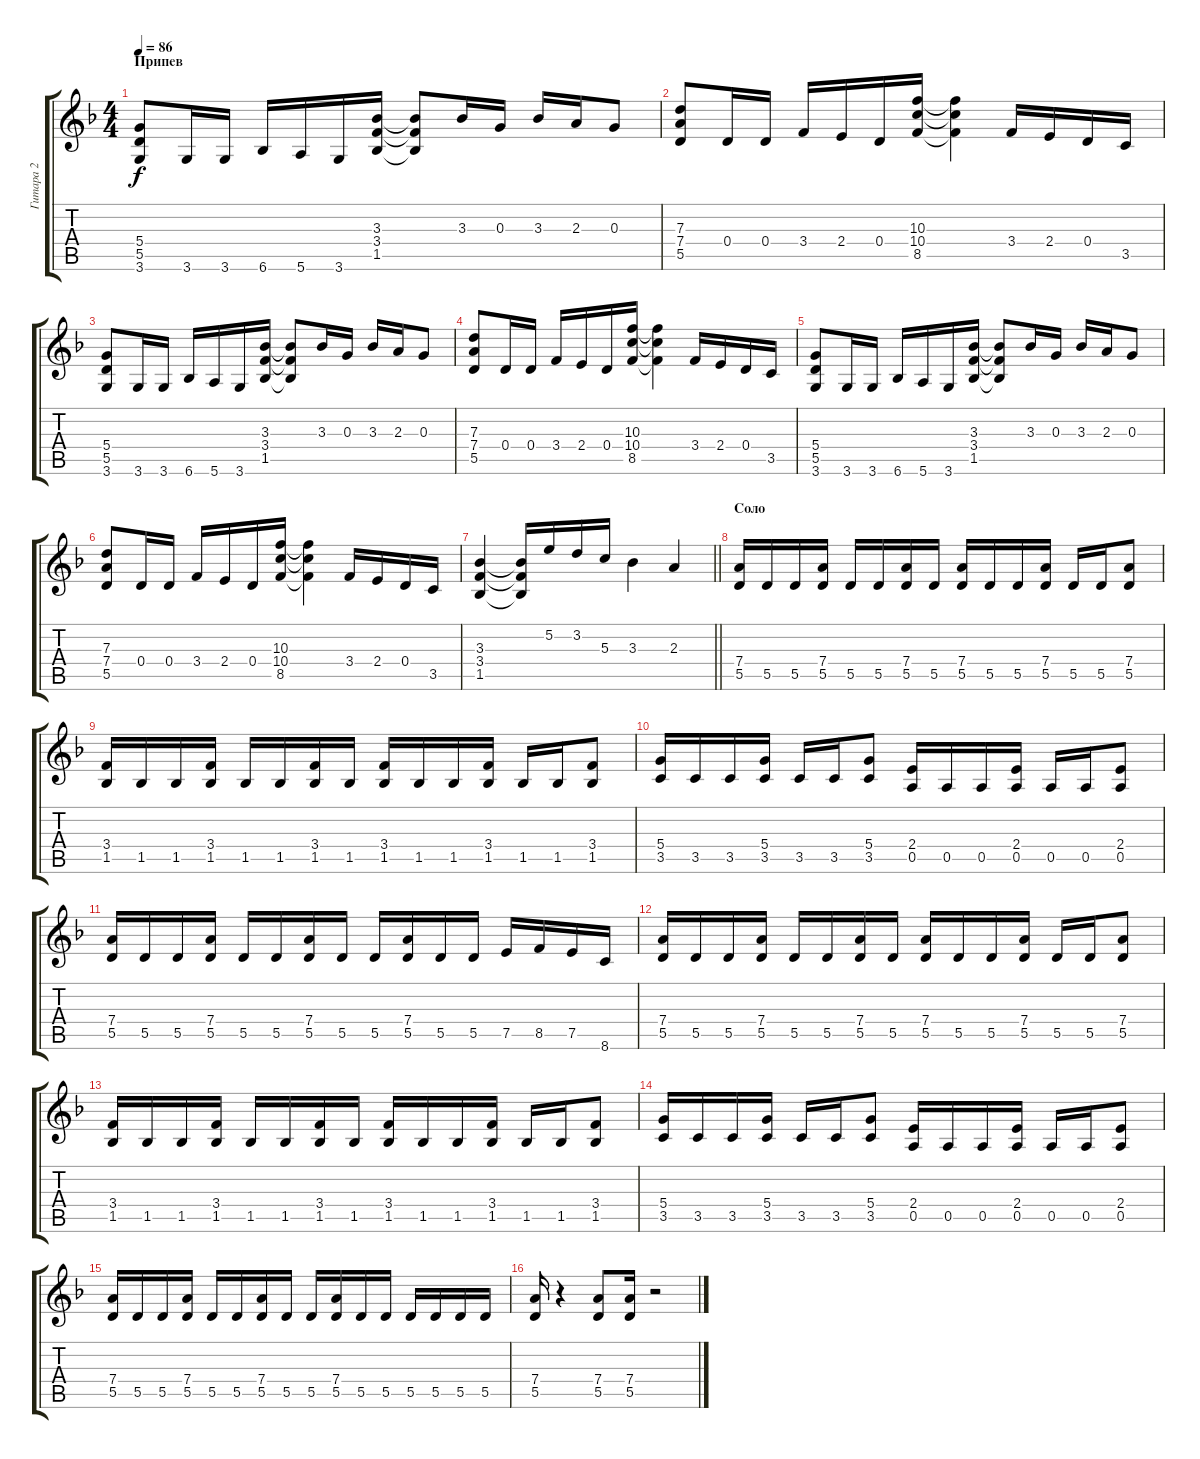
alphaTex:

\track ("Гитара 2" "Гитара 2") {instrument distortionguitar}
\staff {score tabs}
\tuning (E4 B3 G3 D3 A2 E2) {hide}
\ts (4 4)
\section ("" "Припев")
\tempo 86
\clef g2
\ks f
(5.4 5.5 3.6).8{dy f} 3.6.16 3.6.16 6.6.16 5.6.16 3.6.16 (3.3 3.4 1.5).16 (3.3{t} 3.4{t} 1.5{t}).8 3.3.16 0.3.16 3.3.16 2.3.16 0.3.8 |
(7.3 7.4 5.5).8 0.4.16 0.4.16 3.4.16 2.4.16 0.4.16 (10.3 10.4 8.5).16 (10.3{t} 10.4{t} 8.5{t}).4 3.4.16 2.4.16 0.4.16 3.5.16 |
(5.4 5.5 3.6).8 3.6.16 3.6.16 6.6.16 5.6.16 3.6.16 (3.3 3.4 1.5).16 (3.3{t} 3.4{t} 1.5{t}).8 3.3.16 0.3.16 3.3.16 2.3.16 0.3.8 |
(7.3 7.4 5.5).8 0.4.16 0.4.16 3.4.16 2.4.16 0.4.16 (10.3 10.4 8.5).16 (10.3{t} 10.4{t} 8.5{t}).4 3.4.16 2.4.16 0.4.16 3.5.16 |
(5.4 5.5 3.6).8 3.6.16 3.6.16 6.6.16 5.6.16 3.6.16 (3.3 3.4 1.5).16 (3.3{t} 3.4{t} 1.5{t}).8 3.3.16 0.3.16 3.3.16 2.3.16 0.3.8 |
(7.3 7.4 5.5).8 0.4.16 0.4.16 3.4.16 2.4.16 0.4.16 (10.3 10.4 8.5).16 (10.3{t} 10.4{t} 8.5{t}).4 3.4.16 2.4.16 0.4.16 3.5.16 |
\barLineRight lightlight
(3.3 3.4 1.5).4 (3.3{t} 3.4{t} 1.5{t}).16 5.2.16 3.2.16 5.3.16 3.3.4 2.3.4 |
\section ("" "Соло ")
(7.4 5.5).16 5.5.16 5.5.16 (7.4 5.5).16 5.5.16 5.5.16 (7.4 5.5).16 5.5.16 (7.4 5.5).16 5.5.16 5.5.16 (7.4 5.5).16 5.5.16 5.5.16 (7.4 5.5).8 |
(3.4 1.5).16 1.5.16 1.5.16 (3.4 1.5).16 1.5.16 1.5.16 (3.4 1.5).16 1.5.16 (3.4 1.5).16 1.5.16 1.5.16 (3.4 1.5).16 1.5.16 1.5.16 (3.4 1.5).8 |
(5.4 3.5).16 3.5.16 3.5.16 (5.4 3.5).16 3.5.16 3.5.16 (5.4 3.5).8 (2.4 0.5).16 0.5.16 0.5.16 (2.4 0.5).16 0.5.16 0.5.16 (2.4 0.5).8 |
(7.4 5.5).16 5.5.16 5.5.16 (7.4 5.5).16 5.5.16 5.5.16 (7.4 5.5).16 5.5.16 5.5.16 (7.4 5.5).16 5.5.16 5.5.16 7.5.16 8.5.16 7.5.16 8.6.16 |
(7.4 5.5).16 5.5.16 5.5.16 (7.4 5.5).16 5.5.16 5.5.16 (7.4 5.5).16 5.5.16 (7.4 5.5).16 5.5.16 5.5.16 (7.4 5.5).16 5.5.16 5.5.16 (7.4 5.5).8 |
(3.4 1.5).16 1.5.16 1.5.16 (3.4 1.5).16 1.5.16 1.5.16 (3.4 1.5).16 1.5.16 (3.4 1.5).16 1.5.16 1.5.16 (3.4 1.5).16 1.5.16 1.5.16 (3.4 1.5).8 |
(5.4 3.5).16 3.5.16 3.5.16 (5.4 3.5).16 3.5.16 3.5.16 (5.4 3.5).8 (2.4 0.5).16 0.5.16 0.5.16 (2.4 0.5).16 0.5.16 0.5.16 (2.4 0.5).8 |
(7.4 5.5).16 5.5.16 5.5.16 (7.4 5.5).16 5.5.16 5.5.16 (7.4 5.5).16 5.5.16 5.5.16 (7.4 5.5).16 5.5.16 5.5.16 5.5.16 5.5.16 5.5.16 5.5.16 |
(7.4 5.5).16 r.4 (7.4 5.5).8 (7.4 5.5).16 r.2
